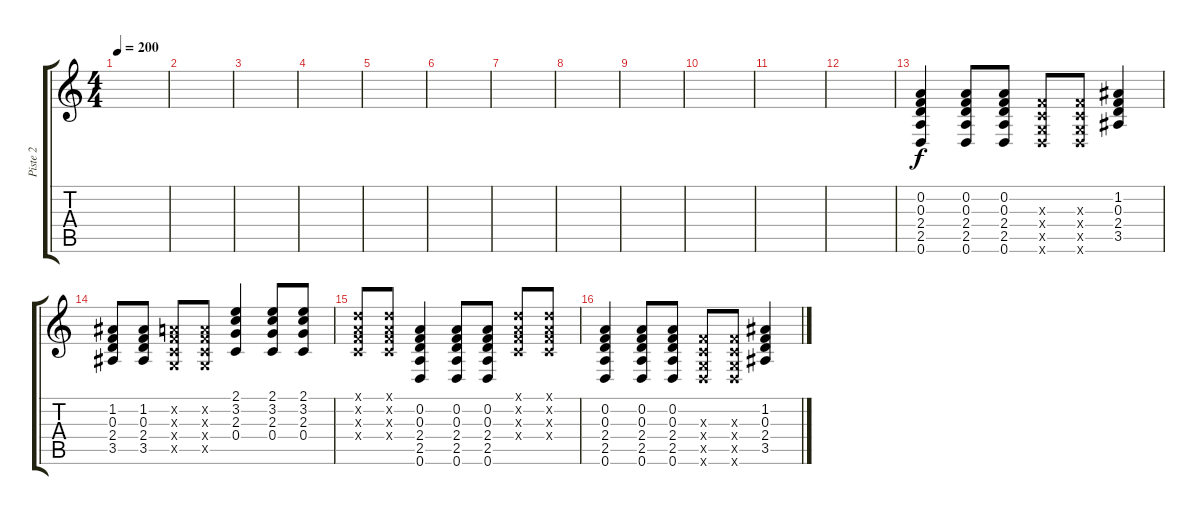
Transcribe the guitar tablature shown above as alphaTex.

\track ("Piste 2" "Piste 2") {instrument acousticguitarnylon}
\staff {score tabs}
\tuning (D4 A3 F3 C3 G2 D2) {hide}
\ts (4 4)
\tempo 200
\clef g2
\ks c
|
|
|
|
|
|
|
|
|
|
|
|
(0.2 0.3 2.4 2.5 0.6).4 (0.2 0.3 2.4 2.5 0.6).8 (0.2 0.3 2.4 2.5 0.6).8 (0.3{x} 0.4{x} 0.5{x} 0.6{x}).8 (0.3{x} 0.4{x} 0.5{x} 0.6{x}).8 (1.2 0.3 2.4 3.5).4 |
(1.2 0.3 2.4 3.5).8 (1.2 0.3 2.4 3.5).8 (0.2{x} 0.3{x} 0.4{x} 0.5{x}).8 (0.2{x} 0.3{x} 0.4{x} 0.5{x}).8 (2.1 3.2 2.3 0.4).4 (2.1 3.2 2.3 0.4).8 (2.1 3.2 2.3 0.4).8 |
(0.1{x} 0.2{x} 0.3{x} 0.4{x}).8 (0.1{x} 0.2{x} 0.3{x} 0.4{x}).8 (0.2 0.3 2.4 2.5 0.6).4 (0.2 0.3 2.4 2.5 0.6).8 (0.2 0.3 2.4 2.5 0.6).8 (0.1{x} 0.2{x} 0.3{x} 0.4{x}).8 (0.1{x} 0.2{x} 0.3{x} 0.4{x}).8 |
(0.2 0.3 2.4 2.5 0.6).4 (0.2 0.3 2.4 2.5 0.6).8 (0.2 0.3 2.4 2.5 0.6).8 (0.3{x} 0.4{x} 0.5{x} 0.6{x}).8 (0.3{x} 0.4{x} 0.5{x} 0.6{x}).8 (1.2 0.3 2.4 3.5).4
